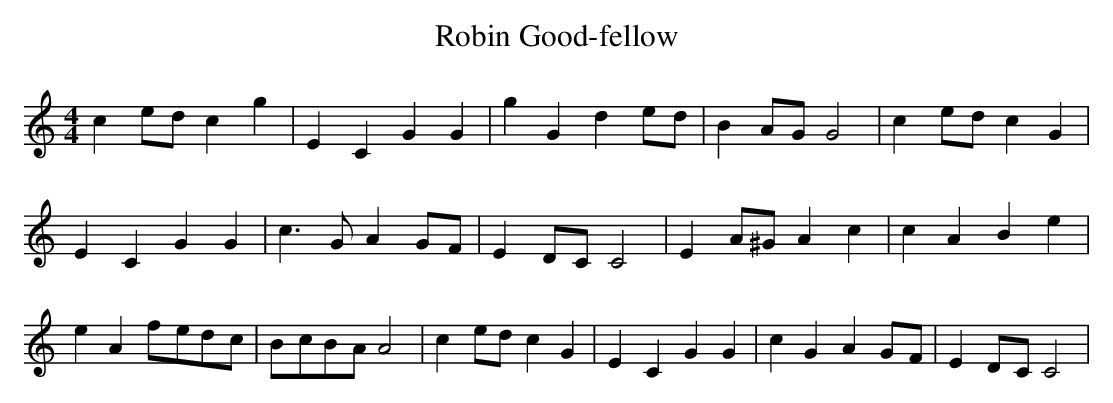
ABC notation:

X:1
T:Robin Good-fellow
M:4/4
L:1/4
K:C
 c e/2d/2 c g| E C G G| g G de/2-d/2| BA/2-G/2 G2| c e/2d/2 c G| E C G G|\
 c3/2 G/2 AG/2-F/2| ED/2-C/2 C2| E A/2^G/2 A c| c A B e| e Af/2-e/2d/2-c/2|\
B/2-c/2B/2-A/2 A2| c e/2d/2 c G| E C G G| c G AG/2-F/2| ED/2-C/2 C2|\
